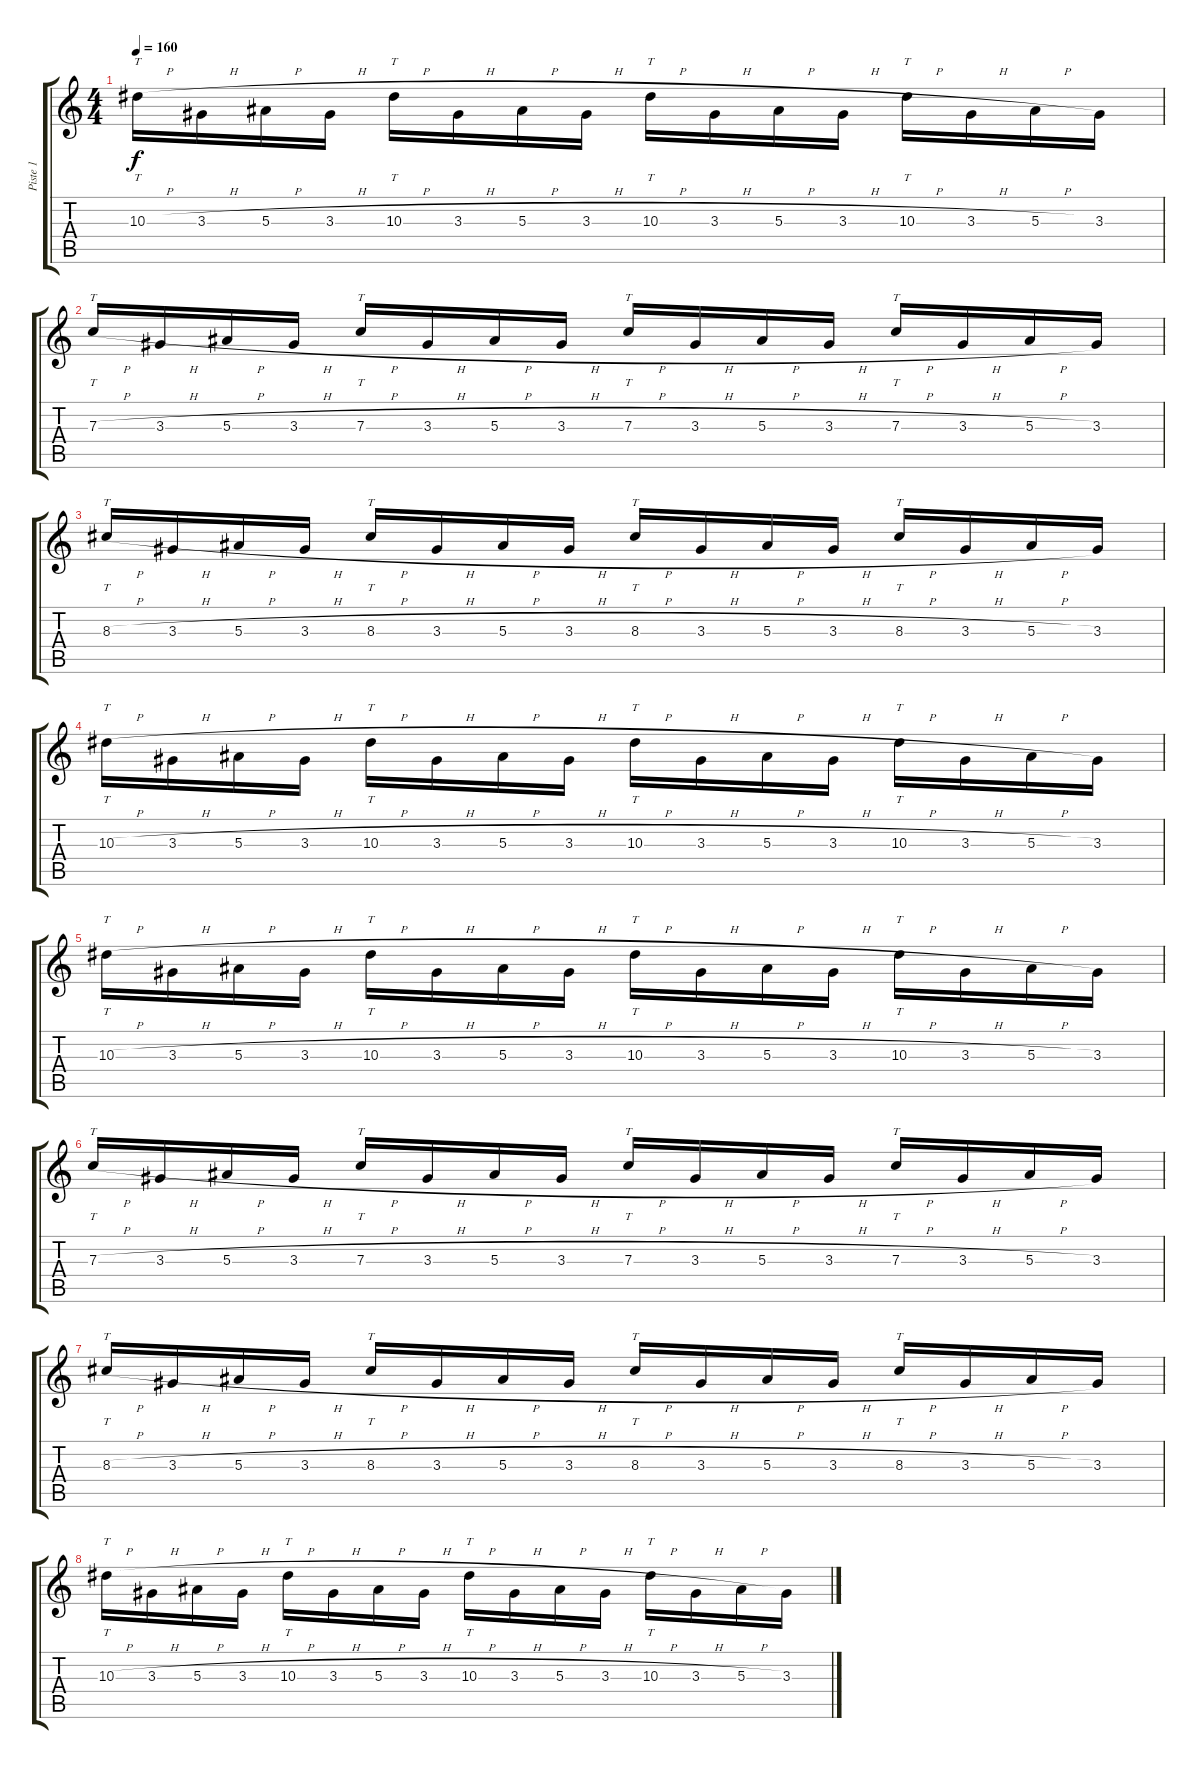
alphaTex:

\track ("Piste 1" "Piste 1") {instrument distortionguitar}
\staff {score tabs}
\tuning (D4 A3 F3 C3 G2 C2) {hide}
\ts (4 4)
\tempo 160
\clef g2
\ks c
10.3{h}.16{tt dy f} 3.3{h}.16 5.3{h}.16 3.3{h}.16 10.3{h}.16{tt} 3.3{h}.16 5.3{h}.16 3.3{h}.16 10.3{h}.16{tt} 3.3{h}.16 5.3{h}.16 3.3{h}.16 10.3{h}.16{tt} 3.3{h}.16 5.3{h}.16 3.3.16 |
7.3{h}.16{tt} 3.3{h}.16 5.3{h}.16 3.3{h}.16 7.3{h}.16{tt} 3.3{h}.16 5.3{h}.16 3.3{h}.16 7.3{h}.16{tt} 3.3{h}.16 5.3{h}.16 3.3{h}.16 7.3{h}.16{tt} 3.3{h}.16 5.3{h}.16 3.3.16 |
8.3{h}.16{tt} 3.3{h}.16 5.3{h}.16 3.3{h}.16 8.3{h}.16{tt} 3.3{h}.16 5.3{h}.16 3.3{h}.16 8.3{h}.16{tt} 3.3{h}.16 5.3{h}.16 3.3{h}.16 8.3{h}.16{tt} 3.3{h}.16 5.3{h}.16 3.3.16 |
10.3{h}.16{tt} 3.3{h}.16 5.3{h}.16 3.3{h}.16 10.3{h}.16{tt} 3.3{h}.16 5.3{h}.16 3.3{h}.16 10.3{h}.16{tt} 3.3{h}.16 5.3{h}.16 3.3{h}.16 10.3{h}.16{tt} 3.3{h}.16 5.3{h}.16 3.3.16 |
10.3{h}.16{tt} 3.3{h}.16 5.3{h}.16 3.3{h}.16 10.3{h}.16{tt} 3.3{h}.16 5.3{h}.16 3.3{h}.16 10.3{h}.16{tt} 3.3{h}.16 5.3{h}.16 3.3{h}.16 10.3{h}.16{tt} 3.3{h}.16 5.3{h}.16 3.3.16 |
7.3{h}.16{tt} 3.3{h}.16 5.3{h}.16 3.3{h}.16 7.3{h}.16{tt} 3.3{h}.16 5.3{h}.16 3.3{h}.16 7.3{h}.16{tt} 3.3{h}.16 5.3{h}.16 3.3{h}.16 7.3{h}.16{tt} 3.3{h}.16 5.3{h}.16 3.3.16 |
8.3{h}.16{tt} 3.3{h}.16 5.3{h}.16 3.3{h}.16 8.3{h}.16{tt} 3.3{h}.16 5.3{h}.16 3.3{h}.16 8.3{h}.16{tt} 3.3{h}.16 5.3{h}.16 3.3{h}.16 8.3{h}.16{tt} 3.3{h}.16 5.3{h}.16 3.3.16 |
10.3{h}.16{tt} 3.3{h}.16 5.3{h}.16 3.3{h}.16 10.3{h}.16{tt} 3.3{h}.16 5.3{h}.16 3.3{h}.16 10.3{h}.16{tt} 3.3{h}.16 5.3{h}.16 3.3{h}.16 10.3{h}.16{tt} 3.3{h}.16 5.3{h}.16 3.3.16
